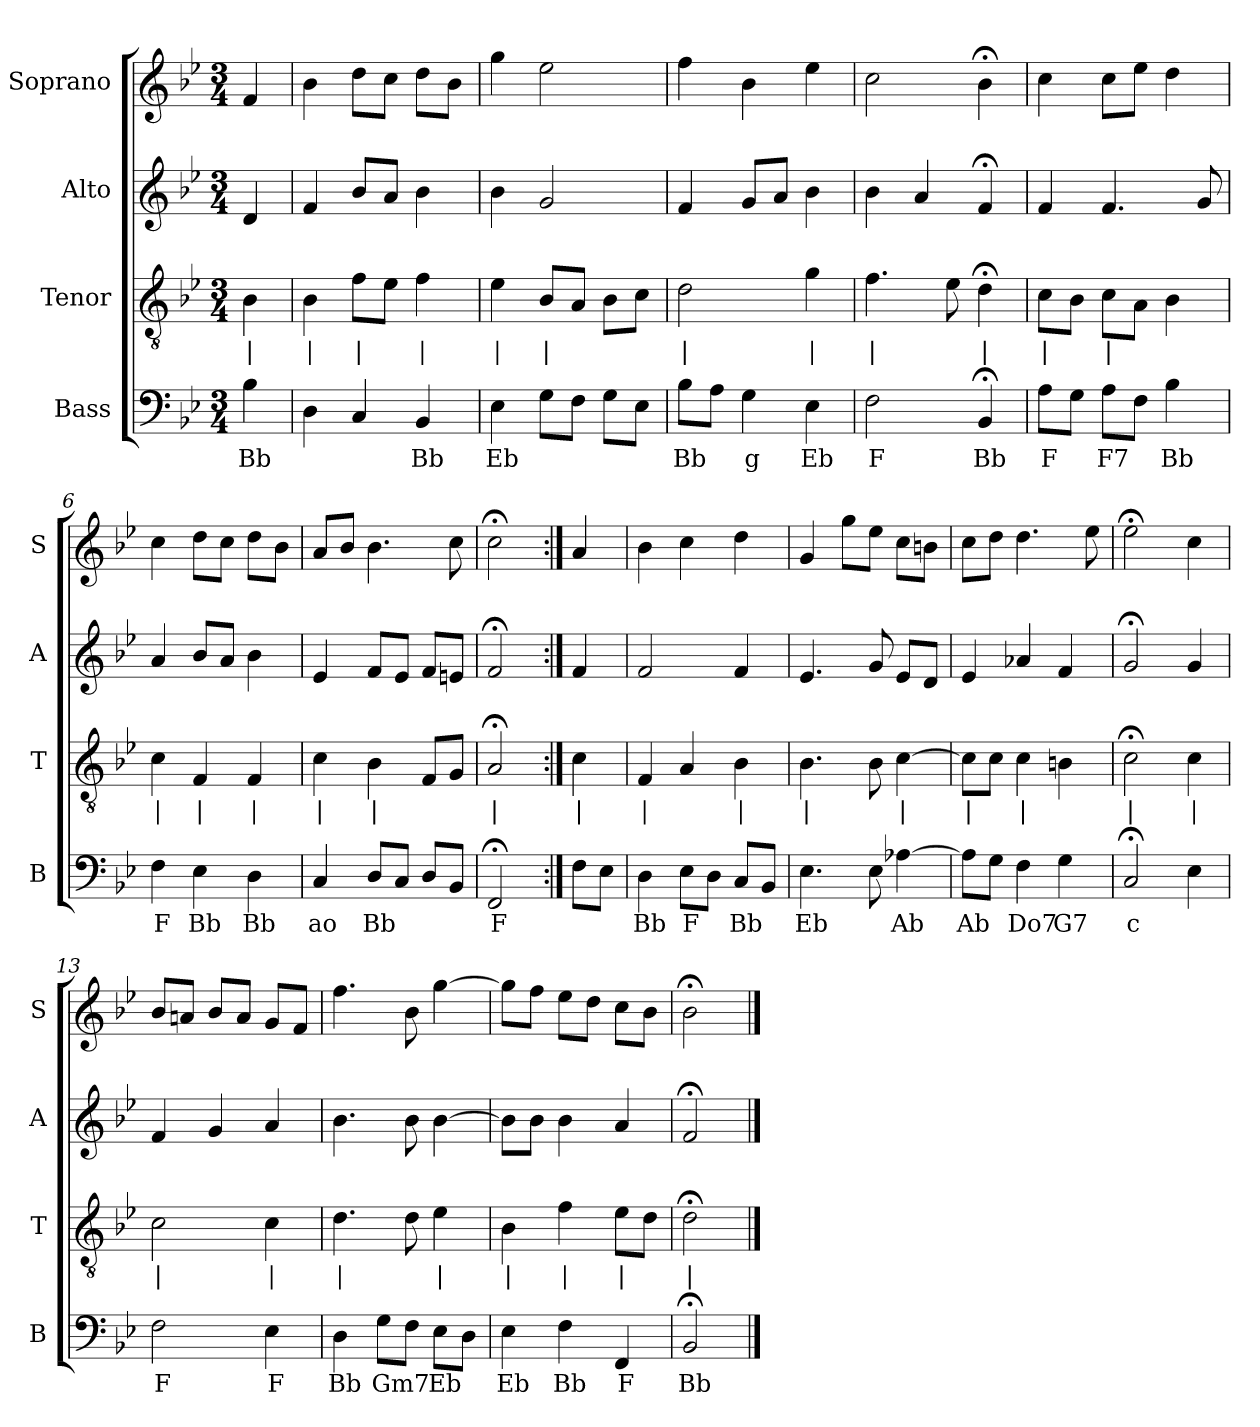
**kern	**text	**kern	**text	**kern	**kern
*part4	*part4	*part3	*part3	*part2	*part1
*staff4	*staff4	*staff3	*staff3	*staff2	*staff1
*I"Bass	*	*I"Tenor	*	*I"Alto	*I"Soprano
*I'B	*	*I'T	*	*I'A	*I'S
*clefF4	*	*clefGv2	*	*clefG2	*clefG2
*k[b-e-]	*	*k[b-e-]	*	*k[b-e-]	*k[b-e-]
*B-:	*	*B-:	*	*B-:	*B-:
*M3/4	*	*M3/4	*	*M3/4	*M3/4
*MM100	*	*MM100	*	*MM100	*MM100
=	=	=	=	=	=
4B-	Bb	4B-	|	4d	4f
=1	=1	=1	=1	=1	=1
4D	.	4B-	|	4f	4b-
4C	.	8fL	|	8b-L	8ddL
.	.	8e-J	.	8aJ	8ccJ
4BB-	Bb	4f	|	4b-	8ddL
.	.	.	.	.	8b-J
=2	=2	=2	=2	=2	=2
4E-	Eb	4e-	|	4b-	4gg
8GL	.	8B-L	|	2g	2ee-
8FJ	.	8AJ	.	.	.
8GL	.	8B-L	.	.	.
8E-J	.	8cJ	.	.	.
=3	=3	=3	=3	=3	=3
8B-L	Bb	2d	|	4f	4ff
8AJ	.	.	.	.	.
4G	g	.	.	8gL	4b-
.	.	.	.	8aJ	.
4E-	Eb	4g	|	4b-	4ee-
=4	=4	=4	=4	=4	=4
2F	F	4.f	|	4b-	2cc
.	.	.	.	4a	.
.	.	8e-	.	.	.
4BB-;<	Bb	4d;<	|	4f;<	4b-;<
=5	=5	=5	=5	=5	=5
8AL	F	8cL	|	4f	4cc
8GJ	.	8B-J	.	.	.
8AL	F7	8cL	|	4.f	8ccL
8FJ	.	8AJ	.	.	8ee-J
4B-	Bb	4B-	.	.	4dd
.	.	.	.	8g	.
=6	=6	=6	=6	=6	=6
4F	F	4c	|	4a	4cc
4E-	Bb	4F	|	8b-L	8ddL
.	.	.	.	8aJ	8ccJ
4D	Bb	4F	|	4b-	8ddL
.	.	.	.	.	8b-J
=7	=7	=7	=7	=7	=7
4C	ao	4c	|	4e-	8aL
.	.	.	.	.	8b-J
8DL	Bb	4B-	|	8fL	4.b-
8CJ	.	.	.	8e-J	.
8DL	.	8FL	.	8fL	.
8BB-J	.	8GJ	.	8enJ	8cc
=8	=8	=8	=8	=8	=8
2FF;<	F	2A;<	|	2f;<	2cc;<
=:|!	=:|!	=:|!	=:|!	=:|!	=:|!
8FL	.	4c	|	4f	4a
8E-J	.	.	.	.	.
=9	=9	=9	=9	=9	=9
4D	Bb	4F	|	2f	4b-
8E-L	F	4A	.	.	4cc
8DJ	.	.	.	.	.
8CL	Bb	4B-	|	4f	4dd
8BB-J	.	.	.	.	.
=10	=10	=10	=10	=10	=10
4.E-	Eb	4.B-	|	4.e-	4g
.	.	.	.	.	8ggL
8E-	.	8B-	.	8g	8ee-J
[4A-X	Ab	[4c	|	8e-L	8ccL
.	.	.	.	8dJ	8bnJ
=11	=11	=11	=11	=11	=11
8A-L]	Ab	8cL]	|	4e-	8ccL
8GJ	.	8cJ	.	.	8ddJ
4F	Do7	4c	|	4a-X	4.dd
4G	G7	4Bn	.	4f	.
.	.	.	.	.	8ee-
=12	=12	=12	=12	=12	=12
2C;<	c	2c;<	|	2g;<	2ee-;<
4E-	.	4c	|	4g	4cc
=13	=13	=13	=13	=13	=13
2F	F	2c	|	4f	8b-L
.	.	.	.	.	8anJ
.	.	.	.	4g	8b-L
.	.	.	.	.	8aJ
4E-	F	4c	|	4a	8gL
.	.	.	.	.	8fJ
=14	=14	=14	=14	=14	=14
4D	Bb	4.d	|	4.b-	4.ff
8GL	Gm7	.	.	.	.
8FJ	.	8d	.	8b-	8b-
8E-L	Eb	4e-	|	[4b-	[4gg
8DJ	.	.	.	.	.
=15	=15	=15	=15	=15	=15
4E-	Eb	4B-	|	8b-L]	8ggL]
.	.	.	.	8b-J	8ffJ
4F	Bb	4f	|	4b-	8ee-L
.	.	.	.	.	8ddJ
4FF	F	8e-L	|	4a	8ccL
.	.	8dJ	.	.	8b-J
=16	=16	=16	=16	=16	=16
2BB-;<	Bb	2d;<	|	2f;<	2b-;<
==	==	==	==	==	==
*-	*-	*-	*-	*-	*-
